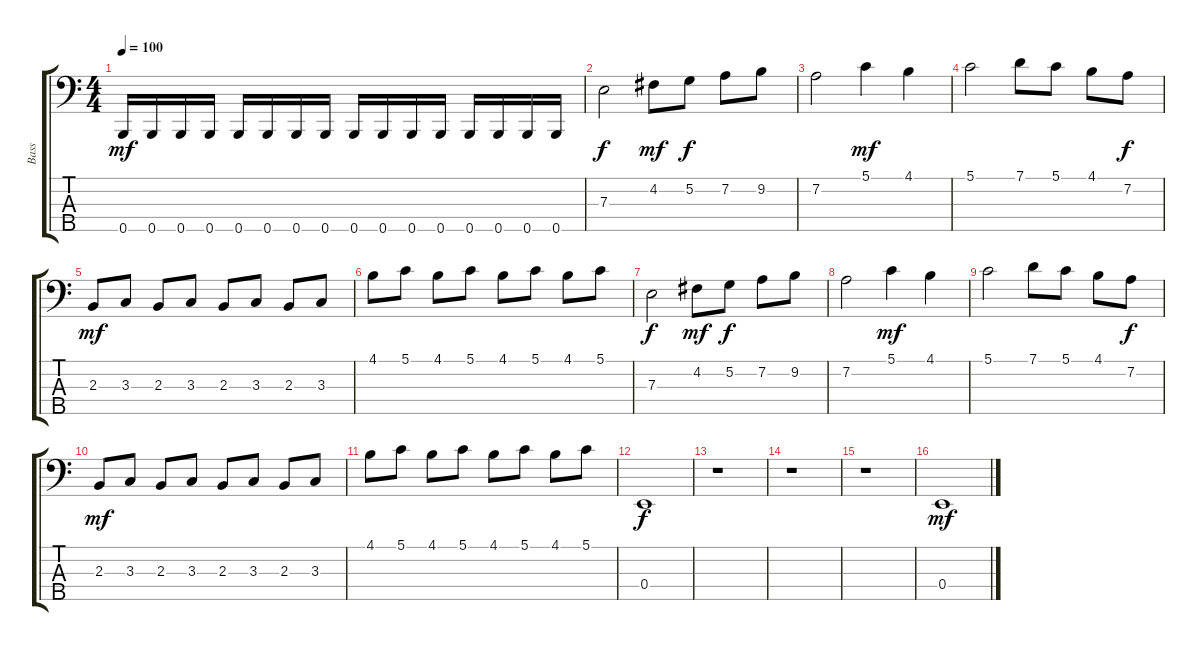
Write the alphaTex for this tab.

\track ("Bass" "Bass") {instrument electricbassfinger}
\staff {score tabs}
\tuning (G2 D2 A1 E1 B0) {hide}
\ts (4 4)
\tempo 100
\clef f4
\ks c
0.5.16{dy mf} 0.5.16 0.5.16 0.5.16 0.5.16 0.5.16 0.5.16 0.5.16 0.5.16 0.5.16 0.5.16 0.5.16 0.5.16 0.5.16 0.5.16 0.5.16 |
7.3.2{dy f} 4.2.8{dy mf} 5.2.8{dy f} 7.2.8 9.2.8 |
7.2.2 5.1.4{dy mf} 4.1.4 |
5.1.2 7.1.8 5.1.8 4.1.8 7.2.8{dy f} |
2.3.8{dy mf} 3.3.8 2.3.8 3.3.8 2.3.8 3.3.8 2.3.8 3.3.8 |
4.1.8 5.1.8 4.1.8 5.1.8 4.1.8 5.1.8 4.1.8 5.1.8 |
7.3.2{dy f} 4.2.8{dy mf} 5.2.8{dy f} 7.2.8 9.2.8 |
7.2.2 5.1.4{dy mf} 4.1.4 |
5.1.2 7.1.8 5.1.8 4.1.8 7.2.8{dy f} |
2.3.8{dy mf} 3.3.8 2.3.8 3.3.8 2.3.8 3.3.8 2.3.8 3.3.8 |
4.1.8 5.1.8 4.1.8 5.1.8 4.1.8 5.1.8 4.1.8 5.1.8 |
0.4.1{dy f} |
r.1 |
r.1 |
r.1 |
0.4.1{dy mf}
